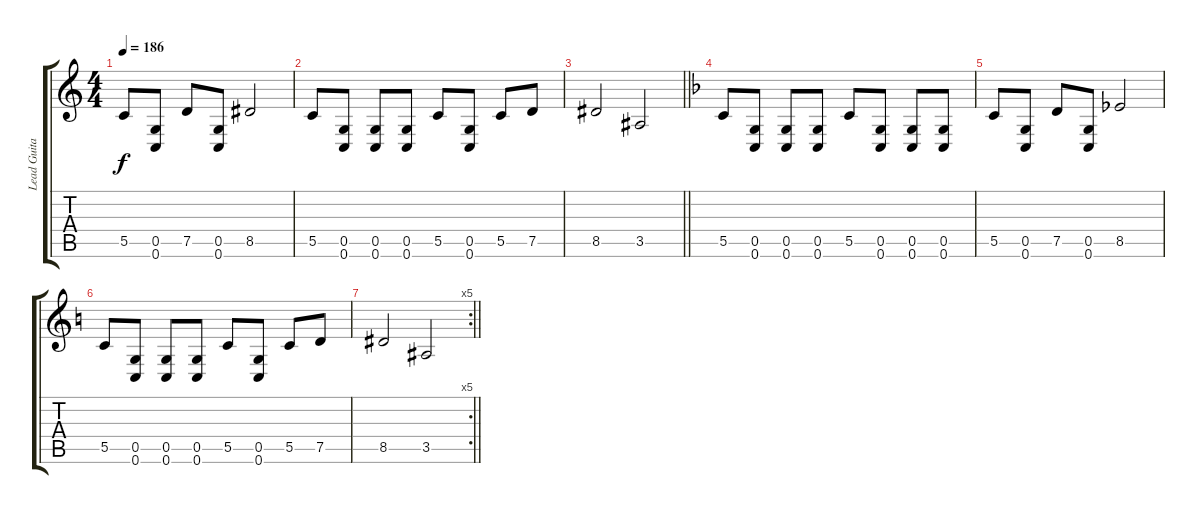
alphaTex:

\track ("Lead Guitar" "Lead Guita") {instrument distortionguitar}
\staff {score tabs}
\tuning (D4 A3 F3 C3 G2 C2) {hide}
\ts (4 4)
\tempo 186
\clef g2
\ks c
5.5.8{dy f} (0.5 0.6).8 7.5.8 (0.5 0.6).8 8.5.2 |
5.5.8 (0.5 0.6).8 (0.5 0.6).8 (0.5 0.6).8 5.5.8 (0.5 0.6).8 5.5.8 7.5.8 |
\barLineRight lightlight
8.5.2 3.5.2 |
\ks f
5.5.8 (0.5 0.6).8 (0.5 0.6).8 (0.5 0.6).8 5.5.8 (0.5 0.6).8 (0.5 0.6).8 (0.5 0.6).8 |
5.5.8 (0.5 0.6).8 7.5.8 (0.5 0.6).8 8.5.2 |
\ks c
5.5.8 (0.5 0.6).8 (0.5 0.6).8 (0.5 0.6).8 5.5.8 (0.5 0.6).8 5.5.8 7.5.8 |
\rc 5
\barLineRight lightlight
8.5.2 3.5.2
